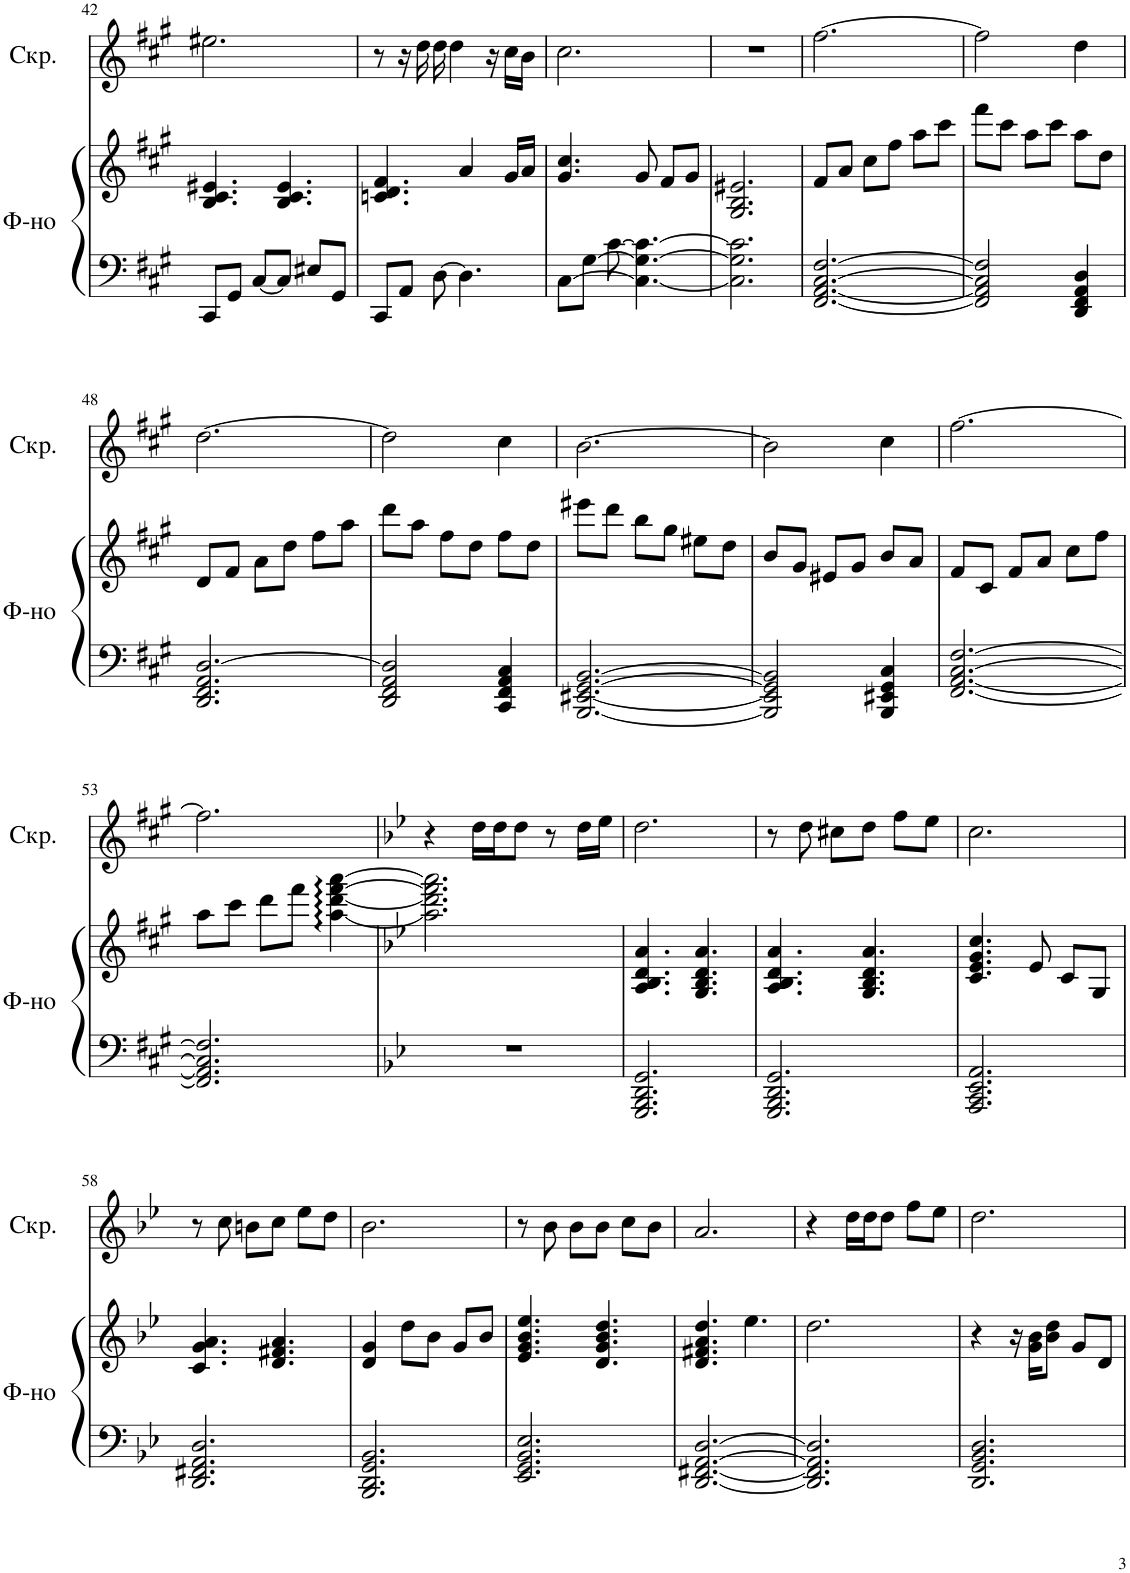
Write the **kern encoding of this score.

**kern	**kern	**kern
*part2	*part2	*part1
*staff3	*staff2	*staff1
*I"Фортепиано	*	*I"Скрипка
!!LO:PB:g=z
*clefF4	*clefG2	*clefG2
*k[f#c#g#]	*k[f#c#g#]	*k[f#c#g#]
*M3/4	*M3/4	*M3/4
=42	=42	=42
8CC#/L	4.B/ 4.c#/ 4.e#X/	2.ee#X\
8GG#/J	.	.
[8C#/L	.	.
8C#/J]	4.B/ 4.c#/ 4.e#/	.
8E#X/L	.	.
8GG#/J	.	.
=43	=43	=43
8CC#/L	4.cn/ 4.d/ 4.f#/	8r
8AA/J	.	16r
.	.	16dd\
[8D\	.	16dd\
.	.	4dd\
4.D\]	4a/	.
.	.	16r
.	16g#/LL	16cc#\LL
.	16a/JJ	16b\JJ
=44	=44	=44
[8C#\L	4.g#/ 4.cc#/	2.cc#\
[8G#\J	.	.
[8c#\	.	.
4.C#\_ 4.G#\_ 4.c#\_	8g#/	.
.	8f#/L	.
.	8g#/J	.
=45	=45	=45
2.C#\] 2.G#\] 2.c#\]	2.G#/ 2.B/ 2.e#X/	2.r
=46	=46	=46
[2.FF#/ [2.AA/ [2.C#/ [2.F#/	8f#/L	[2.ff#\
.	8a/J	.
.	8cc#\L	.
.	8ff#\J	.
.	8aa\L	.
.	8ccc#\J	.
=47	=47	=47
2FF#/] 2AA/] 2C#/] 2F#/]	8fff#\L	2ff#\]
.	8ccc#\J	.
.	8aa\L	.
.	8ccc#\J	.
4DD/ 4FF#/ 4AA/ 4D/	8aa\L	4dd\
.	8dd\J	.
!!LO:LB:g=z
=48	=48	=48
2.DD/ 2.FF#/ 2.AA/ [2.D/	8d/L	[2.dd\
.	8f#/J	.
.	8a\L	.
.	8dd\J	.
.	8ff#\L	.
.	8aa\J	.
=49	=49	=49
2DD/ 2FF#/ 2AA/ 2D/]	8ddd\L	2dd\]
.	8aa\J	.
.	8ff#\L	.
.	8dd\J	.
4CC#/ 4FF#/ 4AA/ 4C#/	8ff#\L	4cc#\
.	8dd\J	.
=50	=50	=50
[2.BBB/ [2.EE#X/ [2.GG#/ [2.BB/	8eee#X\L	[2.b\
.	8ddd\J	.
.	8bb\L	.
.	8gg#\J	.
.	8ee#X\L	.
.	8dd\J	.
=51	=51	=51
2BBB/] 2EE#/] 2GG#/] 2BB/]	8b/L	2b\]
.	8g#/J	.
.	8e#X/L	.
.	8g#/J	.
4BBB/ 4EE#X/ 4GG#/ 4C#/	8b/L	4cc#\
.	8a/J	.
=52	=52	=52
[2.FF#/ [2.AA/ [2.C#/ [2.F#/	8f#/L	[2.ff#\
.	8c#/J	.
.	8f#/L	.
.	8a/J	.
.	8cc#\L	.
.	8ff#\J	.
!!LO:LB:g=z
=53	=53	=53
2.FF#/] 2.AA/] 2.C#/] 2.F#/]	8aa\L	2.ff#\]
.	8ccc#\J	.
.	8ddd\L	.
.	8fff#\J	.
.	[4aa\ [4ddd\ [4fff#\ [4aaa\	.
=54	=54	=54
*k[b-e-]	*k[b-e-]	*k[b-e-]
2.r	2.aa\] 2.ddd\] 2.fff#\] 2.aaa\]	4r
.	.	16dd\LL
.	.	16dd\J
.	.	8dd\J
.	.	8r
.	.	16dd\LL
.	.	16ee-\JJ
=55	=55	=55
2.GGG/ 2.BBB-/ 2.DD/ 2.GG/	4.A/ 4.B-/ 4.d/ 4.a/	2.dd\
.	4.G/ 4.B-/ 4.d/ 4.a/	.
=56	=56	=56
2.GGG/ 2.BBB-/ 2.DD/ 2.GG/	4.A/ 4.B-/ 4.d/ 4.a/	8r
.	.	8dd\
.	.	8cc#X\L
.	4.G/ 4.B-/ 4.d/ 4.a/	8dd\J
.	.	8ff\L
.	.	8ee-\J
=57	=57	=57
2.AAA/ 2.CC/ 2.EE-/ 2.AA/	4.c/ 4.e-/ 4.g/ 4.cc/	2.cc\
.	8e-/	.
.	8c/L	.
.	8G/J	.
!!LO:LB:g=z
=58	=58	=58
2.DD/ 2.FF#X/ 2.AA/ 2.D/	4.c/ 4.g/ 4.a/	8r
.	.	8cc\
.	.	8bn\L
.	4.d/ 4.f#X/ 4.a/	8cc\J
.	.	8ee-\L
.	.	8dd\J
=59	=59	=59
2.BBB-/ 2.DD/ 2.GG/ 2.BB-/	4d/ 4g/	2.b-\
.	8dd\L	.
.	8b-\J	.
.	8g/L	.
.	8b-/J	.
=60	=60	=60
2.EE-/ 2.GG/ 2.BB-/ 2.E-/	4.e-/ 4.g/ 4.b-/ 4.ee-/	8r
.	.	8b-\
.	.	8b-\L
.	4.d/ 4.g/ 4.b-/ 4.dd/	8b-\J
.	.	8cc\L
.	.	8b-\J
=61	=61	=61
[2.DD/ [2.FF#X/ [2.AA/ [2.D/	4.d/ 4.f#X/ 4.a/ 4.dd/	2.a/
.	4.ee-\	.
=62	=62	=62
2.DD/] 2.FF#/] 2.AA/] 2.D/]	2.dd\	4r
.	.	16dd\LL
.	.	16dd\J
.	.	8dd\J
.	.	8ff\L
.	.	8ee-\J
=63	=63	=63
2.DD/ 2.GG/ 2.BB-/ 2.D/	4r	2.dd\
.	16r	.
.	16g\ 16b-\KL	.
.	8b-\ 8dd\J	.
.	8g/L	.
.	8d/J	.
=	=	=
*-	*-	*-
